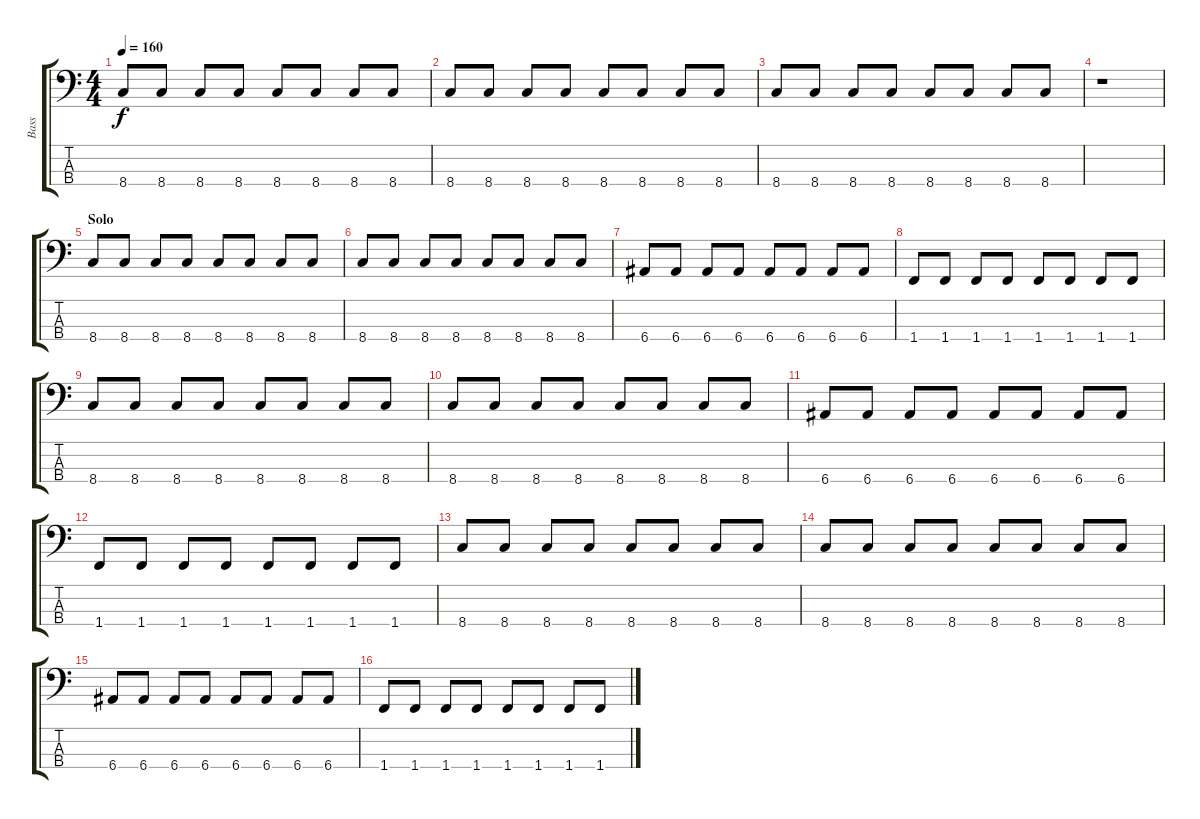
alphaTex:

\track ("Bass" "Bass") {instrument electricbassfinger}
\staff {score tabs}
\tuning (G2 D2 A1 E1) {hide}
\ts (4 4)
\tempo 160
\clef f4
\ks c
8.4.8{dy f} 8.4.8 8.4.8 8.4.8 8.4.8 8.4.8 8.4.8 8.4.8 |
8.4.8 8.4.8 8.4.8 8.4.8 8.4.8 8.4.8 8.4.8 8.4.8 |
8.4.8 8.4.8 8.4.8 8.4.8 8.4.8 8.4.8 8.4.8 8.4.8 |
r.1 |
\section ("" "Solo")
8.4.8 8.4.8 8.4.8 8.4.8 8.4.8 8.4.8 8.4.8 8.4.8 |
8.4.8 8.4.8 8.4.8 8.4.8 8.4.8 8.4.8 8.4.8 8.4.8 |
6.4.8 6.4.8 6.4.8 6.4.8 6.4.8 6.4.8 6.4.8 6.4.8 |
1.4.8 1.4.8 1.4.8 1.4.8 1.4.8 1.4.8 1.4.8 1.4.8 |
8.4.8 8.4.8 8.4.8 8.4.8 8.4.8 8.4.8 8.4.8 8.4.8 |
8.4.8 8.4.8 8.4.8 8.4.8 8.4.8 8.4.8 8.4.8 8.4.8 |
6.4.8 6.4.8 6.4.8 6.4.8 6.4.8 6.4.8 6.4.8 6.4.8 |
1.4.8 1.4.8 1.4.8 1.4.8 1.4.8 1.4.8 1.4.8 1.4.8 |
8.4.8 8.4.8 8.4.8 8.4.8 8.4.8 8.4.8 8.4.8 8.4.8 |
8.4.8 8.4.8 8.4.8 8.4.8 8.4.8 8.4.8 8.4.8 8.4.8 |
6.4.8 6.4.8 6.4.8 6.4.8 6.4.8 6.4.8 6.4.8 6.4.8 |
1.4.8 1.4.8 1.4.8 1.4.8 1.4.8 1.4.8 1.4.8 1.4.8
